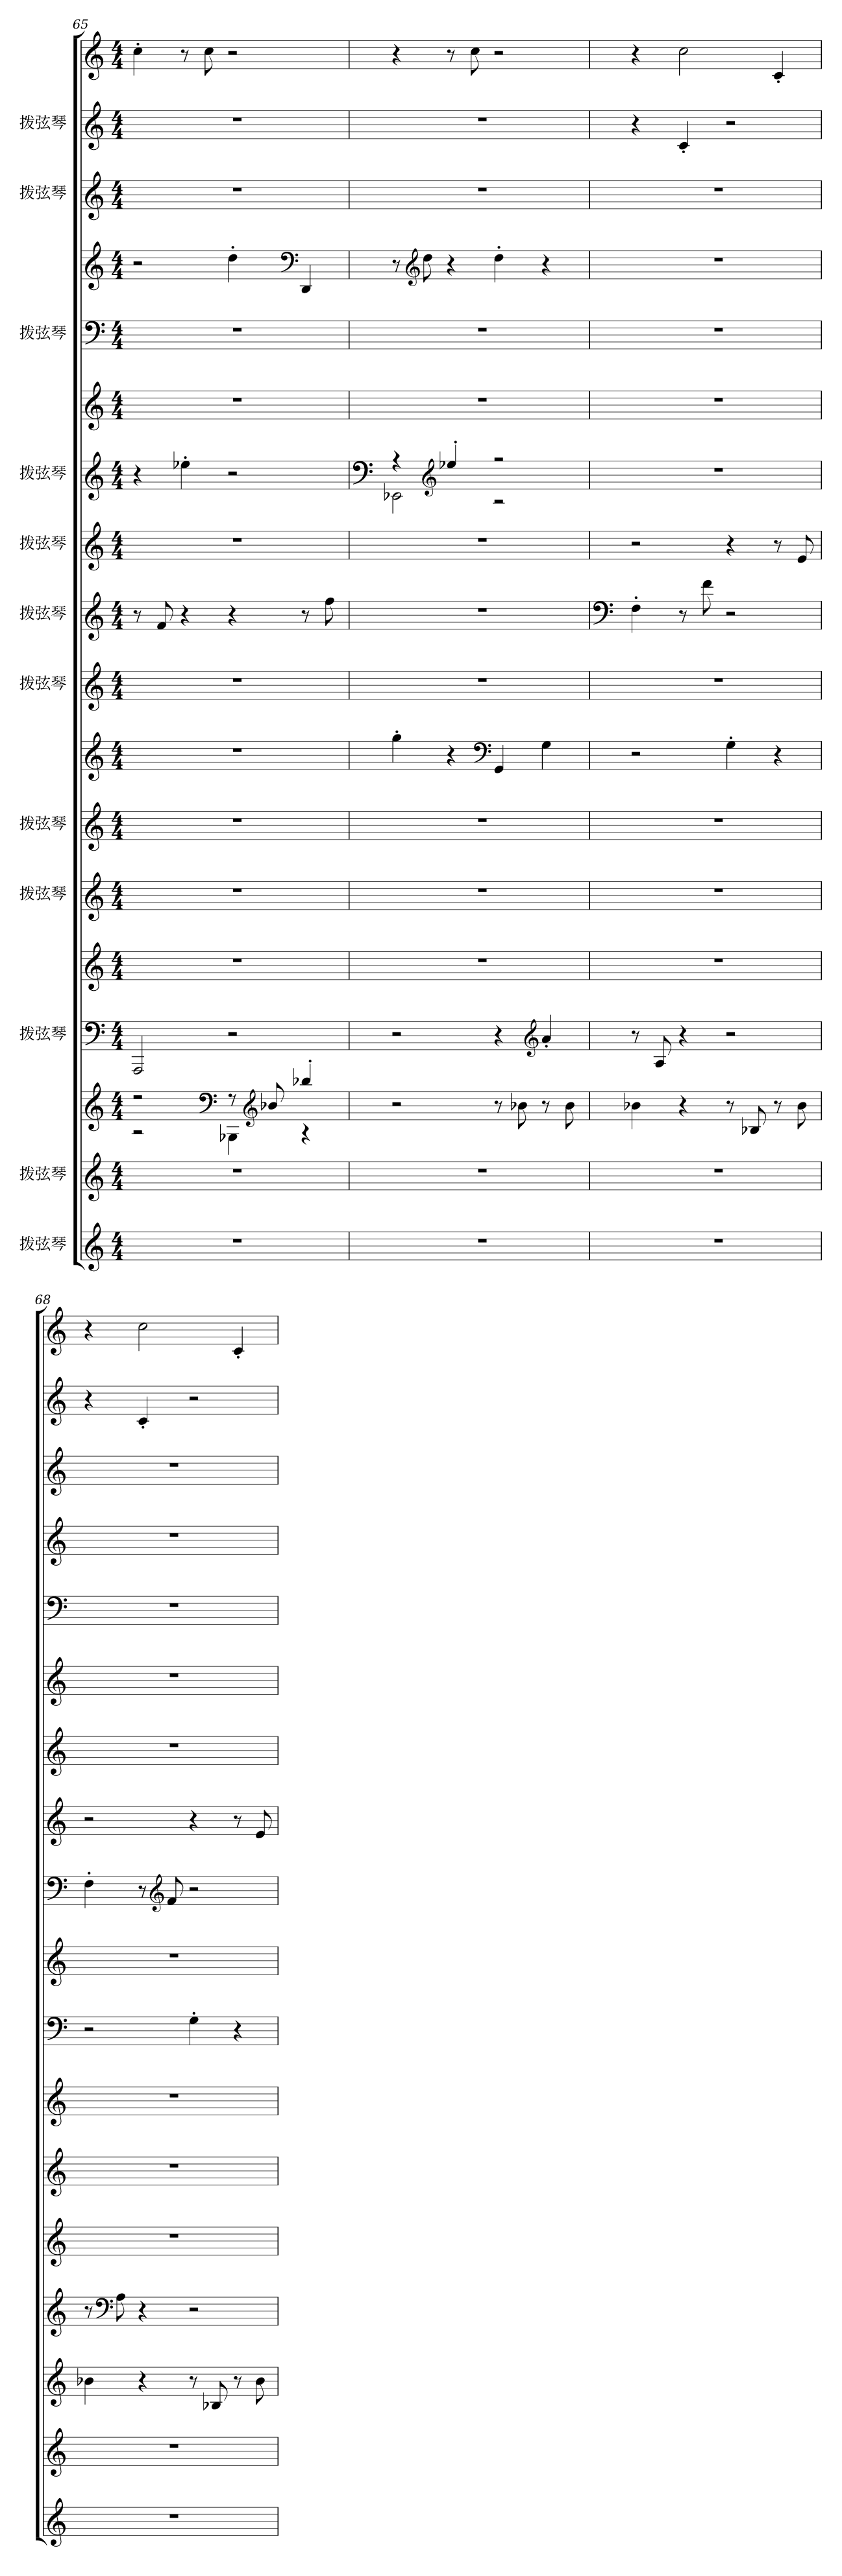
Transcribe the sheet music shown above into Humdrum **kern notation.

**kern	**kern	**kern	**kern	**kern	**kern	**kern	**kern	**kern	**kern	**kern	**kern	**kern	**kern	**kern	**kern	**kern	**kern
*part12	*part11	*part11	*part10	*part10	*part9	*part8	*part8	*part7	*part6	*part5	*part4	*part4	*part3	*part3	*part2	*part1	*part1
*staff18	*staff17	*staff16	*staff15	*staff14	*staff13	*staff12	*staff11	*staff10	*staff9	*staff8	*staff7	*staff6	*staff5	*staff4	*staff3	*staff2	*staff1
*I"拨弦琴	*I"拨弦琴	*	*I"拨弦琴	*	*I"拨弦琴	*I"拨弦琴	*	*I"拨弦琴	*I"拨弦琴	*I"拨弦琴	*I"拨弦琴	*	*I"拨弦琴	*	*I"拨弦琴	*I"拨弦琴	*
*clefG2	*clefG2	*clefG2	*clefF4	*clefG2	*clefG2	*clefG2	*clefG2	*clefG2	*clefG2	*clefG2	*clefG2	*clefG2	*clefF4	*clefG2	*clefG2	*clefG2	*clefG2
*k[]	*k[]	*k[]	*k[]	*k[]	*k[]	*k[]	*k[]	*k[]	*k[]	*k[]	*k[]	*k[]	*k[]	*k[]	*k[]	*k[]	*k[]
*M4/4	*M4/4	*M4/4	*M4/4	*M4/4	*M4/4	*M4/4	*M4/4	*M4/4	*M4/4	*M4/4	*M4/4	*M4/4	*M4/4	*M4/4	*M4/4	*M4/4	*M4/4
=65	=65	=65	=65	=65	=65	=65	=65	=65	=65	=65	=65	=65	=65	=65	=65	=65	=65
*	*	*^	*	*	*	*	*	*	*	*	*	*	*	*	*	*	*
1r	1r	2r	2r	2AAA/	1r	1r	1r	1r	1r	8r	1r	4r	1r	1r	2r	1r	1r	4cc'\
.	.	.	.	.	.	.	.	.	.	8f/	.	.	.	.	.	.	.	.
.	.	.	.	.	.	.	.	.	.	4r	.	4ee-X'\	.	.	.	.	.	8r
.	.	.	.	.	.	.	.	.	.	.	.	.	.	.	.	.	.	8cc\
*	*	*clefF4	*	*	*	*	*	*	*	*	*	*	*	*	*	*	*	*
.	.	8r	4BBB-X\	2r	.	.	.	.	.	4r	.	2r	.	.	4dd'\	.	.	2r
*	*	*clefG2	*	*	*	*	*	*	*	*	*	*	*	*	*	*	*	*
.	.	8b-X/	.	.	.	.	.	.	.	.	.	.	.	.	.	.	.	.
*	*	*	*	*	*	*	*	*	*	*	*	*	*	*	*clefF4	*	*	*
.	.	4bb-X'/	4r	.	.	.	.	.	.	8r	.	.	.	.	4DD/	.	.	.
.	.	.	.	.	.	.	.	.	.	8ff\	.	.	.	.	.	.	.	.
*	*	*v	*v	*	*	*	*	*	*	*	*	*	*	*	*	*	*	*
!!LO:PB:g=z
=66	=66	=66	=66	=66	=66	=66	=66	=66	=66	=66	=66	=66	=66	=66	=66	=66	=66
*	*	*	*	*	*	*	*	*	*	*	*clefF4	*	*	*	*	*	*
*	*	*	*	*	*	*	*	*	*	*	*^	*	*	*	*	*	*
1r	1r	2r	2r	1r	1r	1r	4gg'\	1r	1r	1r	4r	2EE-X\	1r	1r	8r	1r	1r	4r
*	*	*	*	*	*	*	*	*	*	*	*	*	*	*	*clefG2	*	*	*
.	.	.	.	.	.	.	.	.	.	.	.	.	.	.	8dd\	.	.	.
*	*	*	*	*	*	*	*	*	*	*	*clefG2	*	*	*	*	*	*	*
.	.	.	.	.	.	.	4r	.	.	.	4ee-X'/	.	.	.	4r	.	.	8r
.	.	.	.	.	.	.	.	.	.	.	.	.	.	.	.	.	.	8cc\
*	*	*	*	*	*	*	*clefF4	*	*	*	*	*	*	*	*	*	*	*
.	.	8r	4r	.	.	.	4GG/	.	.	.	2r	2r	.	.	4dd'\	.	.	2r
.	.	8b-X\	.	.	.	.	.	.	.	.	.	.	.	.	.	.	.	.
*	*	*	*clefG2	*	*	*	*	*	*	*	*	*	*	*	*	*	*	*
.	.	8r	4a'/	.	.	.	4G\	.	.	.	.	.	.	.	4r	.	.	.
.	.	8b-\	.	.	.	.	.	.	.	.	.	.	.	.	.	.	.	.
*	*	*	*	*	*	*	*	*	*	*	*v	*v	*	*	*	*	*	*
=67	=67	=67	=67	=67	=67	=67	=67	=67	=67	=67	=67	=67	=67	=67	=67	=67	=67
*	*	*	*	*	*	*	*	*	*clefF4	*	*	*	*	*	*	*	*
1r	1r	4b-X\	8r	1r	1r	1r	2r	1r	4F'\	2r	1r	1r	1r	1r	1r	4r	4r
.	.	.	8A/	.	.	.	.	.	.	.	.	.	.	.	.	.	.
.	.	4r	4r	.	.	.	.	.	8r	.	.	.	.	.	.	4c'/	2cc\
.	.	.	.	.	.	.	.	.	8f\	.	.	.	.	.	.	.	.
.	.	8r	2r	.	.	.	4G'\	.	2r	4r	.	.	.	.	.	2r	.
.	.	8B-X/	.	.	.	.	.	.	.	.	.	.	.	.	.	.	.
.	.	8r	.	.	.	.	4r	.	.	8r	.	.	.	.	.	.	4c'/
.	.	8b-\	.	.	.	.	.	.	.	8e/	.	.	.	.	.	.	.
=68	=68	=68	=68	=68	=68	=68	=68	=68	=68	=68	=68	=68	=68	=68	=68	=68	=68
1r	1r	4b-X\	8r	1r	1r	1r	2r	1r	4F'\	2r	1r	1r	1r	1r	1r	4r	4r
*	*	*	*clefF4	*	*	*	*	*	*	*	*	*	*	*	*	*	*
.	.	.	8A\	.	.	.	.	.	.	.	.	.	.	.	.	.	.
.	.	4r	4r	.	.	.	.	.	8r	.	.	.	.	.	.	4c'/	2cc\
*	*	*	*	*	*	*	*	*	*clefG2	*	*	*	*	*	*	*	*
.	.	.	.	.	.	.	.	.	8f/	.	.	.	.	.	.	.	.
.	.	8r	2r	.	.	.	4G'\	.	2r	4r	.	.	.	.	.	2r	.
.	.	8B-X/	.	.	.	.	.	.	.	.	.	.	.	.	.	.	.
.	.	8r	.	.	.	.	4r	.	.	8r	.	.	.	.	.	.	4c'/
.	.	8b-\	.	.	.	.	.	.	.	8e/	.	.	.	.	.	.	.
=	=	=	=	=	=	=	=	=	=	=	=	=	=	=	=	=	=
*-	*-	*-	*-	*-	*-	*-	*-	*-	*-	*-	*-	*-	*-	*-	*-	*-	*-
